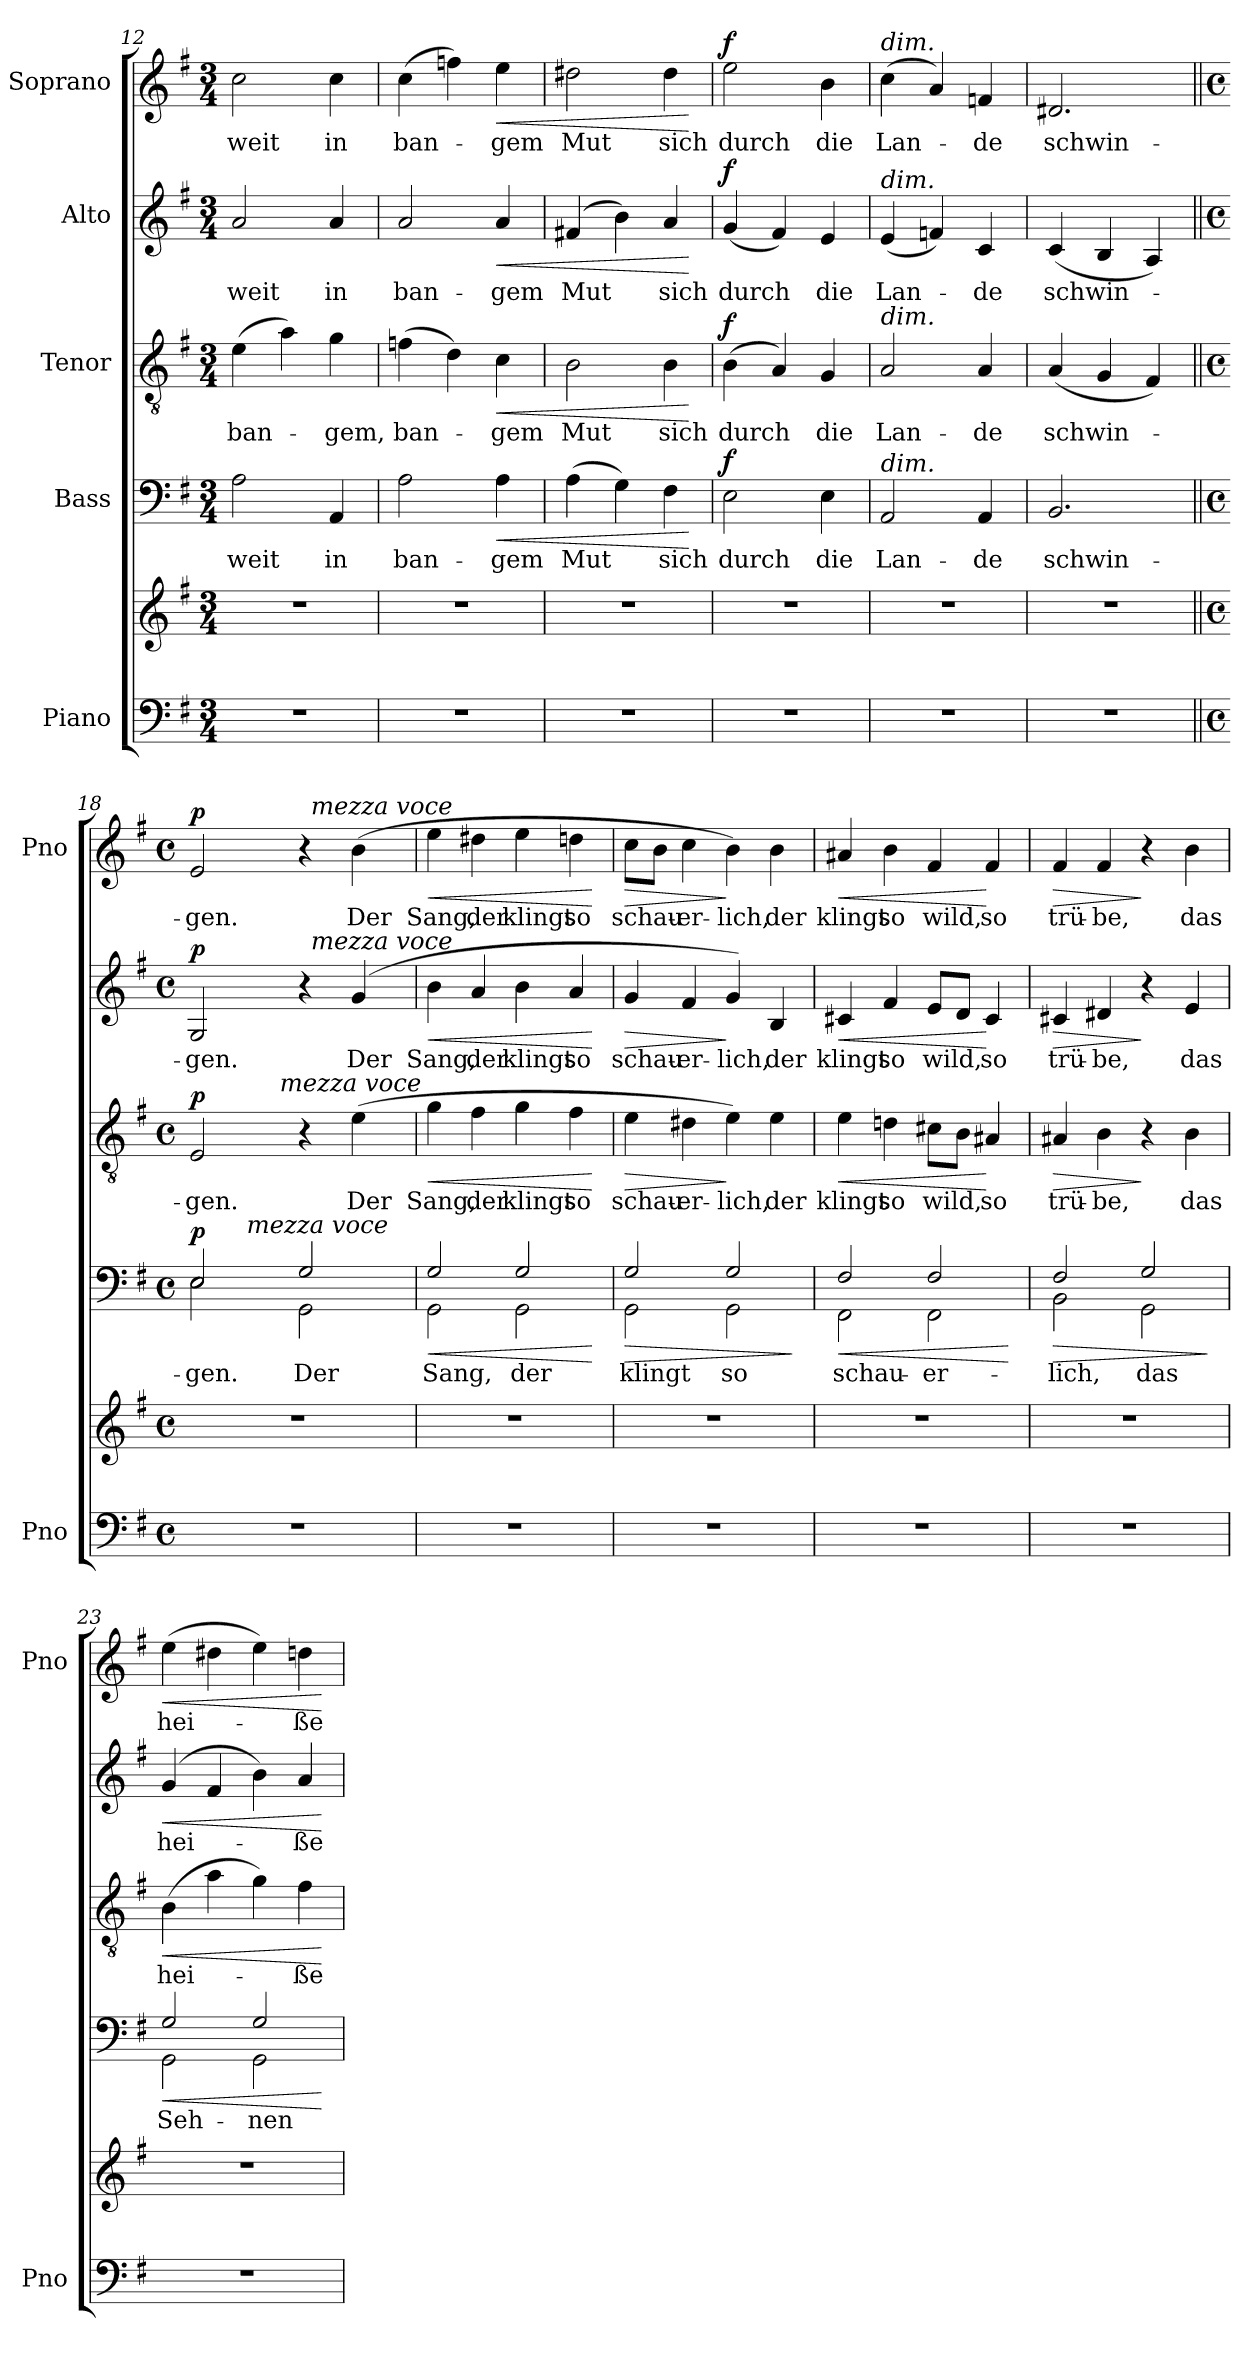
**kern	**kern	**kern	**text	**dynam	**kern	**text	**dynam	**kern	**text	**dynam	**kern	**text	**dynam
*part5	*part5	*part4	*part4	*part4	*part3	*part3	*part3	*part2	*part2	*part2	*part1	*part1	*part1
*staff6	*staff5	*staff4	*staff4	*staff4	*staff3	*staff3	*staff3	*staff2	*staff2	*staff2	*staff1	*staff1	*staff1
*I"Piano	*	*I"Bass	*	*	*I"Tenor	*	*	*I"Alto	*	*	*I"Soprano	*	*
*I'Pno	*	*	*	*	*	*	*	*	*	*	*I'Pno	*	*
*clefF4	*clefG2	*clefF4	*	*	*clefGv2	*	*	*clefG2	*	*	*clefG2	*	*
*k[f#]	*k[f#]	*k[f#]	*	*	*k[f#]	*	*	*k[f#]	*	*	*k[f#]	*	*
*G:	*G:	*G:	*	*	*G:	*	*	*G:	*	*	*G:	*	*
*M3/4	*M3/4	*M3/4	*	*	*M3/4	*	*	*M3/4	*	*	*M3/4	*	*
=12	=12	=12	=12	=12	=12	=12	=12	=12	=12	=12	=12	=12	=12
2.r	2.r	2A\	weit	.	(4e\	ban-	.	2a/	weit	.	2cc\	weit	.
.	.	.	.	.	4a\)	.	.	.	.	.	.	.	.
.	.	4AA/	in	.	4g\	-gem,	.	4a/	in	.	4cc\	in	.
=13	=13	=13	=13	=13	=13	=13	=13	=13	=13	=13	=13	=13	=13
2.r	2.r	2A\	ban-	.	(4fn\	ban-	.	2a/	ban-	.	(4cc\	ban-	.
.	.	.	.	.	4d\)	.	.	.	.	.	4ffn\)	.	.
!	!	!	!	!LO:HP:b	!	!	!LO:HP:b	!	!	!LO:HP:b	!	!	!LO:HP:b
.	.	4A\	-gem	<	4c\	-gem	<	4a/	-gem	<	4ee\	-gem	<
=14	=14	=14	=14	=14	=14	=14	=14	=14	=14	=14	=14	=14	=14
2.r	2.r	(4A\	Mut	.	2B\	Mut	.	(4f#X/	Mut	.	2dd#X\	Mut	.
.	.	4G\)	.	.	.	.	.	4b\)	.	.	.	.	.
.	.	4F#\	sich	.	4B\	sich	.	4a/	sich	.	4dd#\	sich	.
.	.	.	.	[	.	.	[	.	.	[	.	.	[
=15	=15	=15	=15	=15	=15	=15	=15	=15	=15	=15	=15	=15	=15
!	!	!	!	!LO:DY:a	!	!	!LO:DY:a	!	!	!LO:DY:a	!	!	!LO:DY:a
2.r	2.r	2E\	durch	f	(4B\	durch	f	(4g/	durch	f	2ee\	durch	f
.	.	.	.	.	4A/)	.	.	4f#/)	.	.	.	.	.
.	.	4E\	die	.	4G/	die	.	4e/	die	.	4b\	die	.
=16	=16	=16	=16	=16	=16	=16	=16	=16	=16	=16	=16	=16	=16
!	!	!	!	!	!	!	!	!	!	!	!LO:TX:a:i:t=dim.	!	!
!	!	!	!	!	!	!	!	!LO:TX:a:i:t=dim.	!	!	!	!	!
!	!	!	!	!	!LO:TX:a:i:t=dim.	!	!	!	!	!	!	!	!
!	!	!LO:TX:a:i:t=dim.	!	!	!	!	!	!	!	!	!	!	!
2.r	2.r	2AA/	Lan-	.	2A/	Lan-	.	(4e/	Lan-	.	(4cc\	Lan-	.
.	.	.	.	.	.	.	.	4fn/)	.	.	4a/)	.	.
.	.	4AA/	-de	.	4A/	-de	.	4c/	-de	.	4fn/	-de	.
=17	=17	=17	=17	=17	=17	=17	=17	=17	=17	=17	=17	=17	=17
2.r	2.r	2.BB/	schwin-	.	(4A/	schwin-	.	(4c/	schwin-	.	2.d#X/	schwin-	.
.	.	.	.	.	4G/	.	.	4B/	.	.	.	.	.
.	.	.	.	.	4F#/)	.	.	4A/)	.	.	.	.	.
!!LO:LB:g=z
=18||	=18||	=18||	=18||	=18||	=18||	=18||	=18||	=18||	=18||	=18||	=18||	=18||	=18||
*M4/4	*M4/4	*M4/4	*	*	*M4/4	*	*	*M4/4	*	*	*M4/4	*	*
*met(c)	*met(c)	*met(c)	*	*	*met(c)	*	*	*met(c)	*	*	*met(c)	*	*
*	*	*^	*	*	*	*	*	*	*	*	*	*	*
!	!	!	!	!	!LO:DY:a	!	!	!LO:DY:a	!	!	!LO:DY:a	!	!	!LO:DY:a
*	*	*	*^	*	*	*^	*	*	*^	*	*	*^	*	*
1r	1r	2E/	2E\	4ryy	-­gen.	p	2E/	4..ryy	-­gen.	p	2G/	2ryy	-­gen.	p	2e/	2ryy	-­gen.	p
.	.	.	.	32ryy	.	.	.	.	.	.	.	.	.	.	.	.	.	.
!	!	!	!	!LO:TX:a:i:t=mezza voce	!	!	!	!	!	!	!	!	!	!	!	!	!	!
.	.	.	.	2ryy	.	.	.	.	.	.	.	.	.	.	.	.	.	.
!	!	!	!	!	!	!	!	!LO:TX:a:i:t=mezza voce	!	!	!	!	!	!	!	!	!	!
.	.	.	.	.	.	.	.	2ryy	.	.	.	.	.	.	.	.	.	.
.	.	2G/	2GG\	.	Der	.	4r	.	.	.	4r	32ryy	.	.	4r	32ryy	.	.
!	!	!	!	!	!	!	!	!	!	!	!	!	!	!	!	!LO:TX:a:i:t=mezza voce	!	!
!	!	!	!	!	!	!	!	!	!	!	!	!LO:TX:a:i:t=mezza voce	!	!	!	!	!	!
.	.	.	.	.	.	.	.	.	.	.	.	4...ryy	.	.	.	4...ryy	.	.
.	.	.	.	.	.	.	(4e\	.	Der	.	(4g/	.	Der	.	(4b\	.	Der	.
.	.	.	.	8..ryy	.	.	.	.	.	.	.	.	.	.	.	.	.	.
.	.	.	.	.	.	.	.	16ryy	.	.	.	.	.	.	.	.	.	.
=19	=19	=19	=19	=19	=19	=19	=19	=19	=19	=19	=19	=19	=19	=19	=19	=19	=19	=19
!	!	!	!	!	!	!LO:HP:b	!	!	!	!LO:HP:b	!	!	!	!LO:HP:b	!	!	!	!LO:HP:b
*	*	*	*v	*v	*	*	*	*	*	*	*v	*v	*	*	*v	*v	*	*
*	*	*	*	*	*	*v	*v	*	*	*	*	*	*	*	*
1r	1r	2G/	2GG\	Sang,	<	4g\	Sang,	<	4b\	Sang,	<	4ee\	Sang,	<
.	.	.	.	.	.	4f#\	der	.	4a/	der	.	4dd#X\	der	.
.	.	2G/	2GG\	der	.	4g\	klingt	.	4b\	klingt	.	4ee\	klingt	.
.	.	.	.	.	.	4f#\	so	.	4a/	so	.	4ddn\	so	.
*	*	*v	*v	*	*	*	*	*	*	*	*	*	*	*
.	.	.	.	[	.	.	[	.	.	[	.	.	[
=20	=20	=20	=20	=20	=20	=20	=20	=20	=20	=20	=20	=20	=20
!	!	!	!	!LO:HP:b	!	!	!LO:HP:b	!	!	!LO:HP:b	!	!	!LO:HP:b
*	*	*^	*	*	*	*	*	*	*	*	*	*	*
1r	1r	2G/	2GG\	klingt	>	4e\	schau-	>	4g/	schau-	>	8cc\L	schau-	>
.	.	.	.	.	.	.	.	.	.	.	.	8b\J	.	.
.	.	.	.	.	.	4d#X\	-er-	.	4f#/	-er-	.	4cc\	-er-	.
.	.	2G/	2GG\	so	.	4e\)	-lich,	]	4g/)	-lich,	]	4b\)	-lich,	]
.	.	.	.	.	.	4e\	der	.	4B/	der	.	4b\	der	.
*	*	*v	*v	*	*	*	*	*	*	*	*	*	*	*
.	.	.	.	]	.	.	.	.	.	.	.	.	.
=21	=21	=21	=21	=21	=21	=21	=21	=21	=21	=21	=21	=21	=21
!	!	!	!	!LO:HP:b	!	!	!LO:HP:b	!	!	!LO:HP:b	!	!	!LO:HP:b
*	*	*^	*	*	*	*	*	*	*	*	*	*	*
1r	1r	2F#/	2FF#\	schau-	<	4e\	klingt	<	4c#X/	klingt	<	4a#X/	klingt	<
.	.	.	.	.	.	4dn\	so	.	4f#/	so	.	4b\	so	.
.	.	2F#/	2FF#\	-er-	.	8c#X\L	wild,	.	8e/L	wild,	.	4f#/	wild,	.
.	.	.	.	.	.	8B\J	.	.	8d/J	.	.	.	.	.
.	.	.	.	.	.	4A#X/	so	[	4c#/	so	[	4f#/	so	[
*	*	*v	*v	*	*	*	*	*	*	*	*	*	*	*
.	.	.	.	[	.	.	.	.	.	.	.	.	.
=22	=22	=22	=22	=22	=22	=22	=22	=22	=22	=22	=22	=22	=22
!	!	!	!	!LO:HP:b	!	!	!LO:HP:b	!	!	!LO:HP:b	!	!	!LO:HP:b
*	*	*^	*	*	*	*	*	*	*	*	*	*	*
1r	1r	2F#/	2BB\	-lich,	>	4A#X/	trü-	>	4c#X/	trü-	>	4f#/	trü-	>
.	.	.	.	.	.	4B\	-be,	.	4d#X/	-be,	.	4f#/	-be,	.
.	.	2G/	2GG\	das	.	4r	.	]	4r	.	]	4r	.	]
.	.	.	.	.	.	4B\	das	.	4e/	das	.	4b\	das	.
*	*	*v	*v	*	*	*	*	*	*	*	*	*	*	*
.	.	.	.	]	.	.	.	.	.	.	.	.	.
!!LO:LB:g=z
=23	=23	=23	=23	=23	=23	=23	=23	=23	=23	=23	=23	=23	=23
!	!	!	!	!LO:HP:b	!	!	!LO:HP:b	!	!	!LO:HP:b	!	!	!LO:HP:b
*	*	*^	*	*	*	*	*	*	*	*	*	*	*
1r	1r	2G/	2GG\	Seh-	<	(4B\	hei-	<	(4g/	hei-	<	(4ee\	hei-	<
.	.	.	.	.	.	4a\	.	.	4f#/	.	.	4dd#X\	.	.
.	.	2G/	2GG\	-nen	.	4g\)	.	.	4b\)	.	.	4ee\)	.	.
.	.	.	.	.	.	4f#\	-ße	.	4a/	-ße	.	4ddn\	-ße	.
*	*	*v	*v	*	*	*	*	*	*	*	*	*	*	*
.	.	.	.	[	.	.	[	.	.	[	.	.	[
=	=	=	=	=	=	=	=	=	=	=	=	=	=
*-	*-	*-	*-	*-	*-	*-	*-	*-	*-	*-	*-	*-	*-
